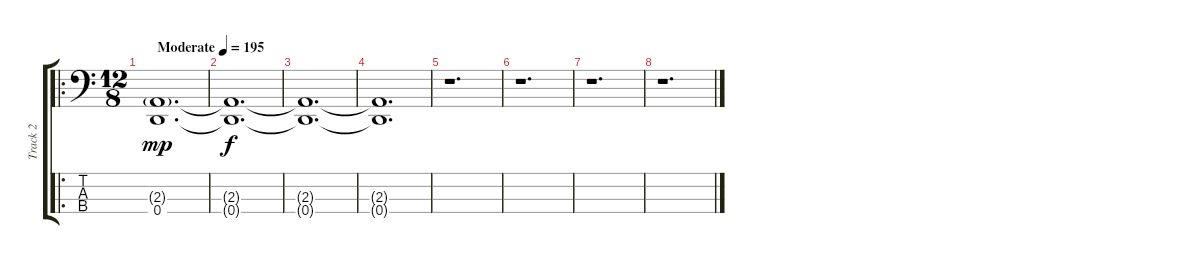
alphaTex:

\track ("Track 2" "Track 2") {instrument electricbassfinger}
\staff {score tabs}
\tuning (F2 C2 G1 D1) {hide}
\ro
\ts (12 8)
\tempo (195 "Moderate")
\clef f4
\ks c
(2.3{g} 0.4).1{d dy mp instrument electricbassfinger} |
(2.3{t} 0.4{t}).1{d dy f} |
(2.3{t} 0.4{t}).1{d} |
(2.3{t} 0.4{t}).1{d} |
r.1{d} |
r.1{d} |
r.1{d} |
r.1{d}
